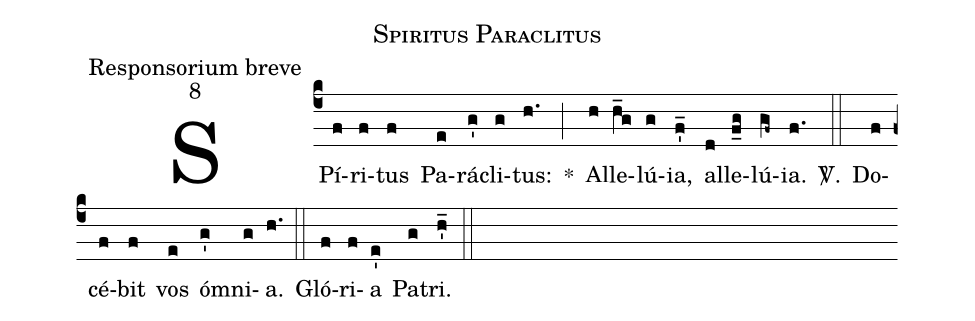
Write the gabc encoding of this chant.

name:Spiritus Paraclitus;
office-part:Responsorium breve;
mode:8;
%%
(c4) SPí(f)ri(f)tus(f) Pa(e)rá(g')cli(g)tus:(h.) *(;) Al(h)le(h_g)lú(g)ia,(f'_) al(d)le(f_g)lú(gf~)ia.(f.) <sp>V/</sp>.(::) Do(f)cé(f)bit(f) vos(e) ó(g')mni(g)a.(h.) (::) Gló(f)ri(f)a(e') Pa(g)tri.(h'_) (::)
